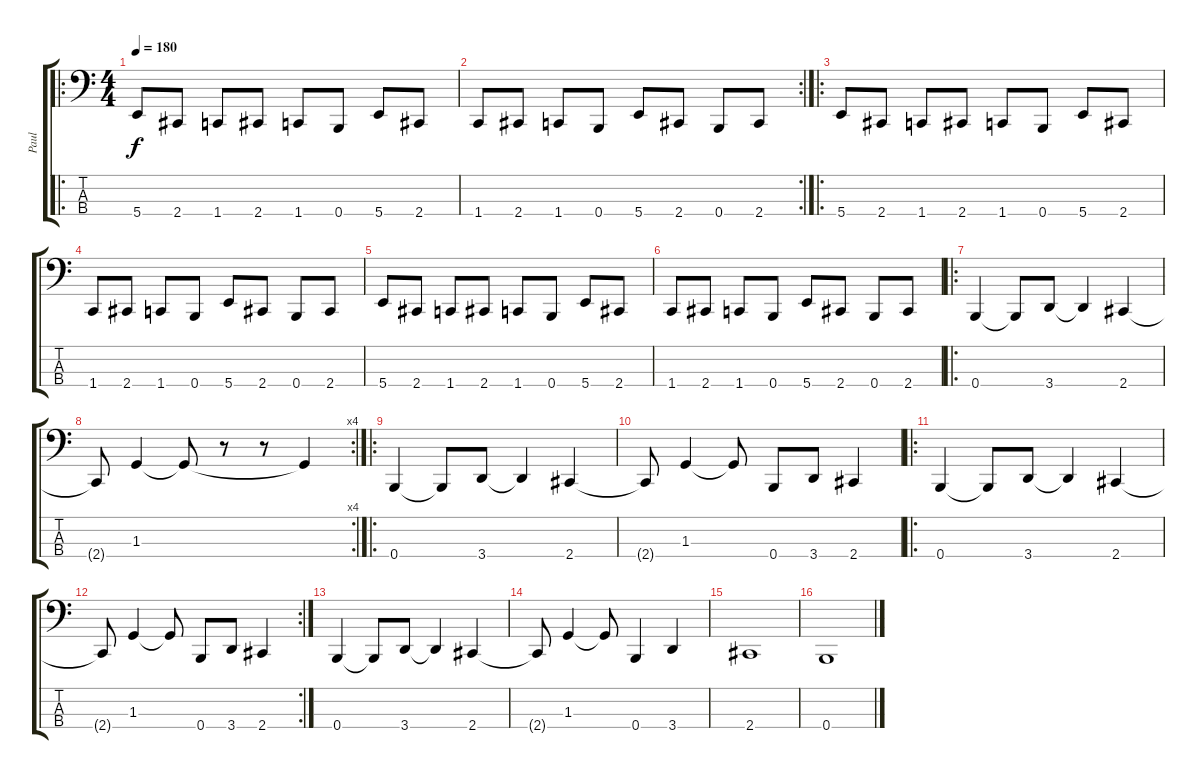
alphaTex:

\track ("Paul" "Paul") {instrument electricbasspick}
\staff {score tabs}
\tuning (E2 B1 Gb1 B0) {hide}
\ro
\ts (4 4)
\tempo 180
\clef f4
\ks c
5.4.8{dy f} 2.4.8 1.4.8 2.4.8 1.4.8 0.4.8 5.4.8 2.4.8 |
\rc 2
1.4.8 2.4.8 1.4.8 0.4.8 5.4.8 2.4.8 0.4.8 2.4.8 |
\ro
5.4.8 2.4.8 1.4.8 2.4.8 1.4.8 0.4.8 5.4.8 2.4.8 |
1.4.8 2.4.8 1.4.8 0.4.8 5.4.8 2.4.8 0.4.8 2.4.8 |
5.4.8 2.4.8 1.4.8 2.4.8 1.4.8 0.4.8 5.4.8 2.4.8 |
1.4.8 2.4.8 1.4.8 0.4.8 5.4.8 2.4.8 0.4.8 2.4.8 |
\ro
0.4.4 0.4{t}.8 3.4.8 3.4{t}.4 2.4.4 |
\rc 4
2.4{t}.8 1.3.4 1.3{t}.8 r.8 r.8 1.3{t}.4 |
\ro
0.4.4 0.4{t}.8 3.4.8 3.4{t}.4 2.4.4 |
2.4{t}.8 1.3.4 1.3{t}.8 0.4.8 3.4.8 2.4.4 |
\ro
0.4.4 0.4{t}.8 3.4.8 3.4{t}.4 2.4.4 |
\rc 2
2.4{t}.8 1.3.4 1.3{t}.8 0.4.8 3.4.8 2.4.4 |
0.4.4 0.4{t}.8 3.4.8 3.4{t}.4 2.4.4 |
2.4{t}.8 1.3.4 1.3{t}.8 0.4.4 3.4.4 |
2.4.1 |
0.4.1
